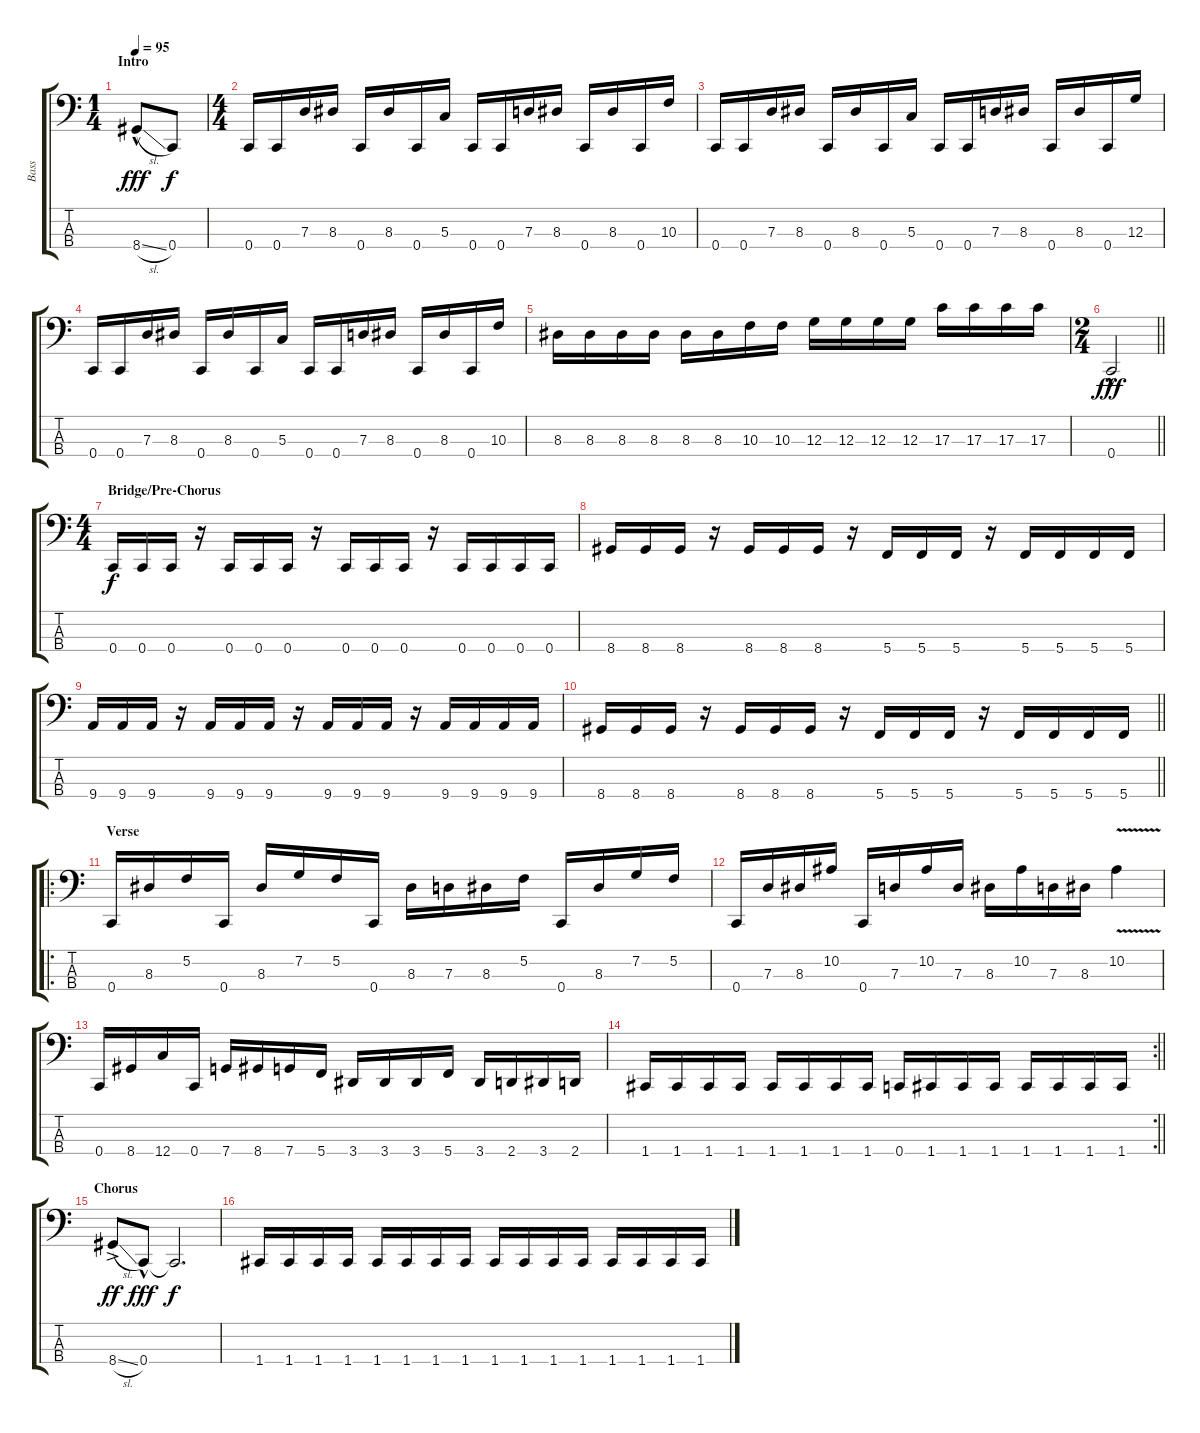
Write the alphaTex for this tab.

\track ("Bass" "Bass") {instrument electricbasspick}
\staff {score tabs}
\tuning (F2 C2 G1 C1) {hide}
\ts (1 4)
\section ("" "Intro")
\tempo 95
\clef f4
\ks c
8.4{sl hac}.8{dy fff instrument electricbasspick} 0.4.8{dy f} |
\ts (4 4)
0.4.16 0.4.16 7.3.16 8.3.16 0.4.16 8.3.16 0.4.16 5.3.16 0.4.16 0.4.16 7.3.16 8.3.16 0.4.16 8.3.16 0.4.16 10.3.16 |
0.4.16 0.4.16 7.3.16 8.3.16 0.4.16 8.3.16 0.4.16 5.3.16 0.4.16 0.4.16 7.3.16 8.3.16 0.4.16 8.3.16 0.4.16 12.3.16 |
0.4.16 0.4.16 7.3.16 8.3.16 0.4.16 8.3.16 0.4.16 5.3.16 0.4.16 0.4.16 7.3.16 8.3.16 0.4.16 8.3.16 0.4.16 10.3.16 |
8.3.16 8.3.16 8.3.16 8.3.16 8.3.16 8.3.16 10.3.16 10.3.16 12.3.16 12.3.16 12.3.16 12.3.16 17.3.16 17.3.16 17.3.16 17.3.16 |
\ts (2 4)
\barLineRight lightlight
0.4{hac}.2{dy fff volume 16} |
\ts (4 4)
\section ("" "Bridge/Pre-Chorus")
0.4.16{dy f volume 15} 0.4.16 0.4.16 r.16 0.4.16 0.4.16 0.4.16 r.16 0.4.16 0.4.16 0.4.16 r.16 0.4.16 0.4.16 0.4.16 0.4.16 |
8.4.16 8.4.16 8.4.16 r.16 8.4.16 8.4.16 8.4.16 r.16 5.4.16 5.4.16 5.4.16 r.16 5.4.16 5.4.16 5.4.16 5.4.16 |
9.4.16 9.4.16 9.4.16 r.16 9.4.16 9.4.16 9.4.16 r.16 9.4.16 9.4.16 9.4.16 r.16 9.4.16 9.4.16 9.4.16 9.4.16 |
\barLineRight lightlight
8.4.16 8.4.16 8.4.16 r.16 8.4.16 8.4.16 8.4.16 r.16 5.4.16 5.4.16 5.4.16 r.16 5.4.16 5.4.16 5.4.16 5.4.16 |
\ro
\section ("" "Verse")
0.4.16 8.3.16 5.2.16 0.4.16 8.3.16 7.2.16 5.2.16 0.4.16 8.3.16 7.3.16 8.3.16 5.2.16 0.4.16 8.3.16 7.2.16 5.2.16 |
0.4.16 7.3.16 8.3.16 10.2.16 0.4.16 7.3.16 10.2.16 7.3.16 8.3.16 10.2.16 7.3.16 8.3.16 10.2{v}.4 |
0.4.16 8.4.16 12.4.16 0.4.16 7.4.16 8.4.16 7.4.16 5.4.16 3.4.16 3.4.16 3.4.16 5.4.16 3.4.16 2.4.16 3.4.16 2.4.16 |
\rc 2
\barLineRight lightlight
1.4.16 1.4.16 1.4.16 1.4.16 1.4.16 1.4.16 1.4.16 1.4.16 0.4.16 1.4.16 1.4.16 1.4.16 1.4.16 1.4.16 1.4.16 1.4.16 |
\section ("" "Chorus")
8.4{sl ac}.8{dy ff} 0.4{hac}.8{dy fff} 0.4{t}.2{d dy f} |
1.4.16 1.4.16 1.4.16 1.4.16 1.4.16 1.4.16 1.4.16 1.4.16 1.4.16 1.4.16 1.4.16 1.4.16 1.4.16 1.4.16 1.4.16 1.4.16
